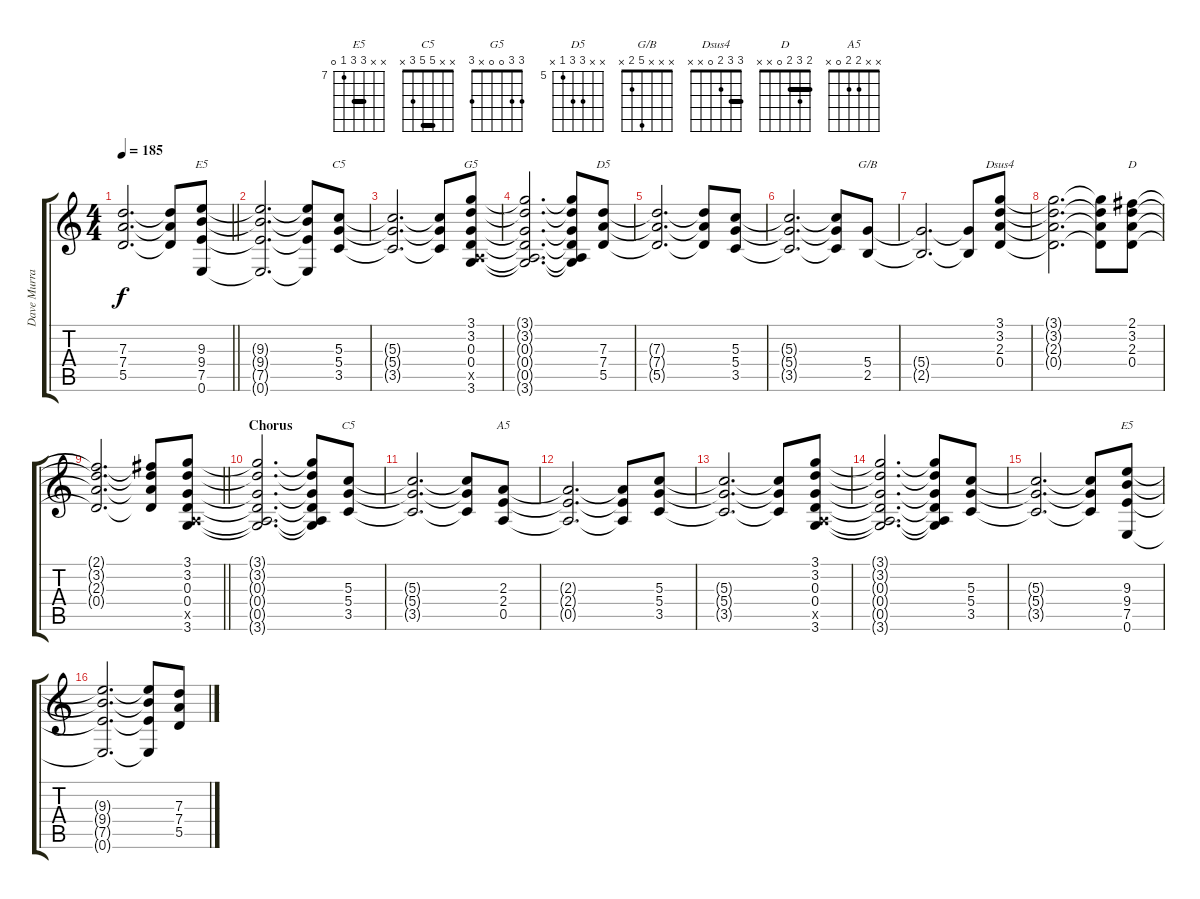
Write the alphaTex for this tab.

\track ("Dave Murray" "Dave Murra") {instrument distortionguitar}
\staff {score tabs}
\tuning (E4 B3 G3 D3 A2 E2) {hide}
\chord ("E5" x x 9 9 7 0) {firstfret 7}
\chord ("C5" x x 5 5 3 x)
\chord ("G5" 3 3 0 0 x 3)
\chord ("D5" x x 7 7 5 x) {firstfret 5}
\chord ("G/B" x x x 5 2 x)
\chord ("Dsus4" 3 3 2 0 x x) {barre 3}
\chord ("D" 2 3 2 0 x x) {barre 2}
\chord ("C5" x x 5 5 3 x) {barre 5}
\chord ("A5" x x 2 2 0 x)
\chord ("E5" x x 9 9 7 0) {firstfret 7 barre 9}
\ts (4 4)
\tempo 185
\clef g2
\barLineRight lightlight
\ks c
(7.3{t} 7.4{t} 5.5{t}).2{d dy f} (7.3{t} 7.4{t} 5.5{t}).8 (9.3 9.4 7.5 0.6).8{ch "E5"} |
(9.3{t} 9.4{t} 7.5{t} 0.6{t}).2{d} (9.3{t} 9.4{t} 7.5{t} 0.6{t}).8 (5.3 5.4 3.5).8{ch "C5"} |
(5.3{t} 5.4{t} 3.5{t}).2{d} (5.3{t} 5.4{t} 3.5{t}).8 (3.1 3.2 0.3 0.4 0.5{x} 3.6).8{ch "G5"} |
(3.1{t} 3.2{t} 0.3{t} 0.4{t} 0.5{t} 3.6{t}).2{d} (3.1{t} 3.2{t} 0.3{t} 0.4{t} 0.5{t} 3.6{t}).8 (7.3 7.4 5.5).8{ch "D5"} |
(7.3{t} 7.4{t} 5.5{t}).2{d} (7.3{t} 7.4{t} 5.5{t}).8 (5.3 5.4 3.5).8 |
(5.3{t} 5.4{t} 3.5{t}).2{d} (5.3{t} 5.4{t} 3.5{t}).8 (5.4 2.5).8{ch "G/B"} |
(5.4{t} 2.5{t}).2{d} (5.4{t} 2.5{t}).8 (3.1 3.2 2.3 0.4).8{ch "Dsus4"} |
(3.1{t} 3.2{t} 2.3{t} 0.4{t}).2{d} (3.1{t} 3.2{t} 2.3{t} 0.4{t}).8 (2.1 3.2 2.3 0.4).8{ch "D"} |
\barLineRight lightlight
(2.1{t} 3.2{t} 2.3{t} 0.4{t}).2{d} (2.1{t} 3.2{t} 2.3{t} 0.4{t}).8 (3.1 3.2 0.3 0.4 0.5{x} 3.6).8 |
\section ("" "Chorus")
(3.1{t} 3.2{t} 0.3{t} 0.4{t} 0.5{t} 3.6{t}).2{d} (3.1{t} 3.2{t} 0.3{t} 0.4{t} 0.5{t} 3.6{t}).8 (5.3 5.4 3.5).8{ch "C5"} |
(5.3{t} 5.4{t} 3.5{t}).2{d} (5.3{t} 5.4{t} 3.5{t}).8 (2.3 2.4 0.5).8{ch "A5"} |
(2.3{t} 2.4{t} 0.5{t}).2{d} (2.3{t} 2.4{t} 0.5{t}).8 (5.3 5.4 3.5).8 |
(5.3{t} 5.4{t} 3.5{t}).2{d} (5.3{t} 5.4{t} 3.5{t}).8 (3.1 3.2 0.3 0.4 0.5{x} 3.6).8 |
(3.1{t} 3.2{t} 0.3{t} 0.4{t} 0.5{t} 3.6{t}).2{d} (3.1{t} 3.2{t} 0.3{t} 0.4{t} 0.5{t} 3.6{t}).8 (5.3 5.4 3.5).8 |
(5.3{t} 5.4{t} 3.5{t}).2{d} (5.3{t} 5.4{t} 3.5{t}).8 (9.3 9.4 7.5 0.6).8{ch "E5"} |
(9.3{t} 9.4{t} 7.5{t} 0.6{t}).2{d} (9.3{t} 9.4{t} 7.5{t} 0.6{t}).8 (7.3 7.4 5.5).8
